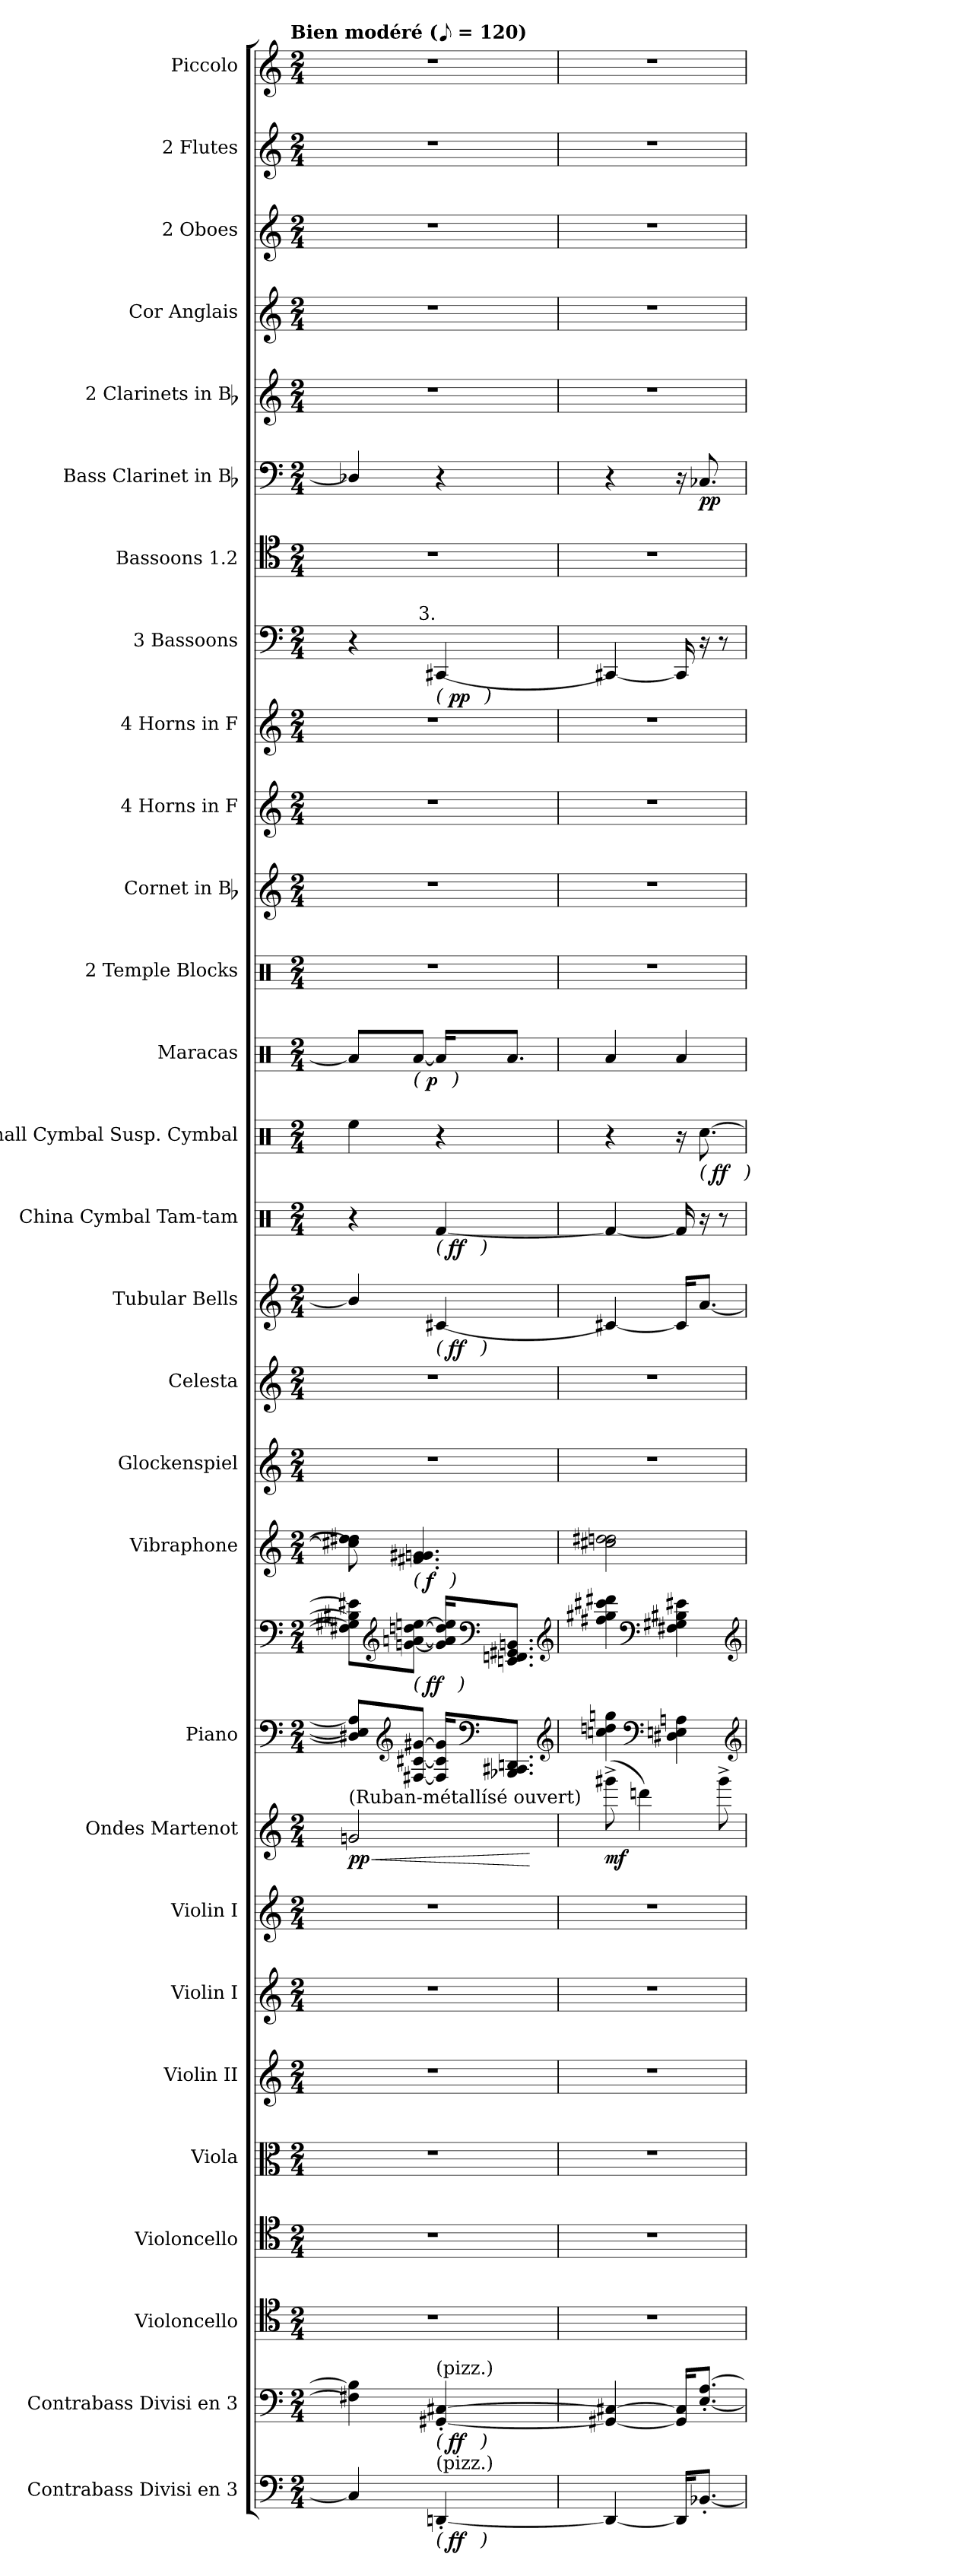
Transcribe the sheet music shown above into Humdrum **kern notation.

**kern	**dynam	**kern	**dynam	**kern	**kern	**kern	**kern	**kern	**kern	**kern	**dynam	**kern	**kern	**dynam	**kern	**dynam	**kern	**kern	**kern	**dynam	**kern	**dynam	**kern	**dynam	**kern	**dynam	**kern	**kern	**kern	**kern	**kern	**dynam	**kern	**kern	**dynam	**kern	**kern	**kern	**kern	**kern
*part29	*part29	*part28	*part28	*part27	*part26	*part25	*part24	*part23	*part22	*part21	*part21	*part20	*part20	*part20	*part19	*part19	*part18	*part17	*part16	*part16	*part15	*part15	*part14	*part14	*part13	*part13	*part12	*part11	*part10	*part9	*part8	*part8	*part7	*part6	*part6	*part5	*part4	*part3	*part2	*part1
*staff30	*staff30	*staff29	*staff29	*staff28	*staff27	*staff26	*staff25	*staff24	*staff23	*staff22	*staff22	*staff21	*staff20	*staff20/21	*staff19	*staff19	*staff18	*staff17	*staff16	*staff16	*staff15	*staff15	*staff14	*staff14	*staff13	*staff13	*staff12	*staff11	*staff10	*staff9	*staff8	*staff8	*staff7	*staff6	*staff6	*staff5	*staff4	*staff3	*staff2	*staff1
*I"Contrabass Divisi en 3	*	*I"Contrabass Divisi en 3	*	*I"Violoncello	*I"Violoncello	*I"Viola	*I"Violin II	*I"Violin I	*I"Violin I	*I"Ondes Martenot	*	*I"Piano	*	*	*I"Vibraphone	*	*I"Glockenspiel	*I"Celesta	*I"Tubular Bells	*	*I"China Cymbal Tam-tam	*	*I"Small Cymbal Susp. Cymbal	*	*I"Maracas	*	*I"2 Temple Blocks	*I"Cornet in Bb	*I"4 Horns in F	*I"4 Horns in F	*I"3 Bassoons	*	*I"Bassoons 1.2	*I"Bass Clarinet in Bb	*	*I"2 Clarinets in Bb	*I"Cor Anglais	*I"2 Oboes	*I"2 Flutes	*I"Piccolo
*I'Cb.	*	*I'Cb.	*	*I'Vc.	*I'Vc.	*I'Vla.	*I'Vln. II	*I'Vln. I	*I'Vln. I	*	*	*I'Pno	*	*	*I'Vib.	*	*I'Glock.	*I'Cel.	*I'Tub. B.	*	*	*	*	*	*	*	*	*	*I'Hn.	*I'Hn.	*I'Bsn.	*	*I'Bsn.	*I'B. Cl.	*	*I'Cl.	*I'C. A.	*I'Ob.	*I'Fl.	*I'Picc.
*clefF4	*	*clefF4	*	*clefC4	*clefC4	*clefC3	*clefG2	*clefG2	*clefG2	*clefG2	*	*clefF4	*clefF4	*	*clefG2	*	*clefG2	*clefG2	*clefG2	*	*clefX	*	*clefX	*	*clefX	*	*clefX	*clefG2	*clefG2	*clefG2	*clefF4	*	*clefC4	*clefF4	*	*clefG2	*clefG2	*clefG2	*clefG2	*clefG2
*ITrd7c12	*	*ITrd7c12	*	*	*	*	*	*	*	*	*	*	*	*	*	*	*ITrd-14c-24	*ITrd-7c-12	*	*	*	*	*	*	*	*	*	*ITrd1c2	*ITrd4c7	*ITrd4c7	*	*	*	*ITrd1c2	*	*ITrd1c2	*ITrd4c7	*	*	*ITrd-7c-12
*k[]	*	*k[]	*	*k[]	*k[]	*k[]	*k[]	*k[]	*k[]	*k[]	*	*k[]	*k[]	*	*k[]	*	*k[]	*k[]	*k[]	*	*k[]	*	*k[]	*	*k[]	*	*k[]	*k[b-e-]	*k[b-]	*k[b-]	*k[]	*	*k[]	*k[b-e-]	*	*k[b-e-]	*k[b-]	*k[]	*k[]	*k[]
!!LO:TX:omd:t=Bien modéré ([8th] = 120)
*M2/4	*	*M2/4	*	*M2/4	*M2/4	*M2/4	*M2/4	*M2/4	*M2/4	*M2/4	*	*M2/4	*M2/4	*	*M2/4	*	*M2/4	*M2/4	*M2/4	*	*M2/4	*	*M2/4	*	*M2/4	*	*M2/4	*M2/4	*M2/4	*M2/4	*M2/4	*	*M2/4	*M2/4	*	*M2/4	*M2/4	*M2/4	*M2/4	*M2/4
*MM60	*	*MM60	*	*MM60	*MM60	*MM60	*MM60	*MM60	*MM60	*MM60	*	*MM60	*MM60	*	*MM60	*	*MM60	*MM60	*MM60	*	*MM60	*	*MM60	*	*MM60	*	*MM60	*MM60	*MM60	*MM60	*MM60	*	*MM60	*MM60	*	*MM60	*MM60	*MM60	*MM60	*MM60
=1	=1	=1	=1	=1	=1	=1	=1	=1	=1	=1	=1	=1	=1	=1	=1	=1	=1	=1	=1	=1	=1	=1	=1	=1	=1	=1	=1	=1	=1	=1	=1	=1	=1	=1	=1	=1	=1	=1	=1	=1
!	!	!	!	!	!	!	!	!	!	!LO:TX:a:t=(Ruban-métallísé ouvert)	!	!	!	!	!	!	!	!	!	!	!	!	!	!	!	!	!	!	!	!	!	!	!	!	!	!	!	!	!	!
!	!	!	!	!	!	!	!	!	!	!	!LO:HP:b	!	!	!	!	!	!	!	!	!	!	!	!	!	!	!	!	!	!	!	!	!	!	!	!	!	!	!	!	!
4CC]	.	4FF#X] 4BB]	.	2r	2r	2r	2r	2r	2r	2gn	< pp	8D#X] 8En] 8An]L	8F#X] 8G#X] 8B#X] 8e#X]L	.	8cc#X] 8ddn] 8dd#X]	.	2r	2r	4b/]	.	4r	.	4Ree\	.	8Ra/L]	.	2r	2r	2r	2r	4r	.	2r	4C-X/]	.	2r	2r	2r	2r	2r
*	*	*	*	*	*	*	*	*	*	*	*	*clefG2	*clefG2	*	*	*	*	*	*	*	*	*	*	*	*	*	*	*	*	*	*	*	*	*	*	*	*	*	*	*
!	!	!	!	!	!	!	!	!	!	!	!	!	!	!LO:DY:t=( %s )	!	!LO:DY:t=( %s )	!	!	!	!	!	!	!	!	!	!LO:DY:t=( %s )	!	!	!	!	!	!	!	!	!	!	!	!	!	!
.	.	.	.	.	.	.	.	.	.	.	.	[8F#X [8c#X [8g#XJ	[8gn [8an [8ddn [8eenJ	ff	4.f#X 4.gn 4.g#X	f	.	.	.	.	.	.	.	.	[8Ra/J	p	.	.	.	.	.	.	.	.	.	.	.	.	.	.
!	!	!	!	!	!	!	!	!	!	!	!	!	!	!	!	!	!	!	!	!	!	!	!	!	!	!	!	!	!	!	!LO:TX:a:rj:t=3.	!	!	!	!	!	!	!	!	!
!	!	!LO:TX:a:t=(pizz.)	!	!	!	!	!	!	!	!	!	!	!	!	!	!	!	!	!	!	!	!	!	!	!	!	!	!	!	!	!	!	!	!	!	!	!	!	!	!
!LO:TX:a:t=(pizz.)	!	!	!	!	!	!	!	!	!	!	!	!	!	!	!	!	!	!	!	!	!	!	!	!	!	!	!	!	!	!	!	!	!	!	!	!	!	!	!	!
!	!LO:DY:t=( %s )	!	!LO:DY:t=( %s )	!	!	!	!	!	!	!	!	!	!	!	!	!	!	!	!	!LO:DY:t=( %s )	!	!LO:DY:t=( %s )	!	!	!	!	!	!	!	!	!	!LO:DY:t=( %s )	!	!	!	!	!	!	!	!
[4DDDn'	ff	[4GGG#X' [4CC#X'	ff	.	.	.	.	.	.	.	.	16F#] 16c#] 16g#]KL	16g] 16a] 16dd] 16ee]KL	.	.	.	.	.	[4c#X	ff	[4Rf/	ff	4r	.	16Ra/KL]	.	.	.	.	.	[4CC#X	pp	.	4r	.	.	.	.	.	.
*	*	*	*	*	*	*	*	*	*	*	*	*clefF4	*clefF4	*	*	*	*	*	*	*	*	*	*	*	*	*	*	*	*	*	*	*	*	*	*	*	*	*	*	*
.	.	.	.	.	.	.	.	.	.	.	.	8.BBB-X 8.CC#X 8.DDnJ	8.EEn 8.FFn 8.GG#X 8.BBnJ	.	.	.	.	.	.	.	.	.	.	.	8.Ra/J	.	.	.	.	.	.	.	.	.	.	.	.	.	.	.
*	*	*	*	*	*	*	*	*	*	*	*	*clefG2	*clefG2	*	*	*	*	*	*	*	*	*	*	*	*	*	*	*	*	*	*	*	*	*	*	*	*	*	*	*
.	.	.	.	.	.	.	.	.	.	.	[	.	.	.	.	.	.	.	.	.	.	.	.	.	.	.	.	.	.	.	.	.	.	.	.	.	.	.	.	.
=2	=2	=2	=2	=2	=2	=2	=2	=2	=2	=2	=2	=2	=2	=2	=2	=2	=2	=2	=2	=2	=2	=2	=2	=2	=2	=2	=2	=2	=2	=2	=2	=2	=2	=2	=2	=2	=2	=2	=2	=2
4DDD_	.	4GGG#X_ 4CC#X_	.	2r	2r	2r	2r	2r	2r	(8ggg#X^	mf	4ccn 4ddn 4ggn	4ff#X 4gg#X 4ccc#X 4ddd#X	.	2cc#X 2ddn 2dd#X	.	2r	2r	4c#X_	.	4Rf/_	.	4r	.	4Ra/	.	2r	2r	2r	2r	4CC#X_	.	2r	4r	.	2r	2r	2r	2r	2r
.	.	.	.	.	.	.	.	.	.	4dddn)	.	.	.	.	.	.	.	.	.	.	.	.	.	.	.	.	.	.	.	.	.	.	.	.	.	.	.	.	.	.
*	*	*	*	*	*	*	*	*	*	*	*	*clefF4	*clefF4	*	*	*	*	*	*	*	*	*	*	*	*	*	*	*	*	*	*	*	*	*	*	*	*	*	*	*
16DDDKL]	.	16GGG#]/ 16CC#]/KL	.	.	.	.	.	.	.	.	.	4D#X 4En 4An	4F#X 4G#X 4B#X 4e#X	.	.	.	.	.	16c#KL]	.	16Rf/]	.	16r	.	4Ra/	.	.	.	.	.	16CC#]	.	.	16r	.	.	.	.	.	.
!	!	!	!	!	!	!	!	!	!	!	!	!	!	!	!	!	!	!	!	!	!	!	!	!LO:DY:t=( %s )	!	!	!	!	!	!	!	!	!	!	!	!	!	!	!	!
[8.BBB-X'J	.	[8.EE' [8.AA'J	.	.	.	.	.	.	.	.	.	.	.	.	.	.	.	.	[8.aJ	.	16r	.	[8.Rcc\	ff	.	.	.	.	.	.	16r	.	.	8.BB--X	pp	.	.	.	.	.
.	.	.	.	.	.	.	.	.	.	8ggg#^	.	.	.	.	.	.	.	.	.	.	8r	.	.	.	.	.	.	.	.	.	8r	.	.	.	.	.	.	.	.	.
*	*	*	*	*	*	*	*	*	*	*	*	*clefG2	*clefG2	*	*	*	*	*	*	*	*	*	*	*	*	*	*	*	*	*	*	*	*	*	*	*	*	*	*	*
=	=	=	=	=	=	=	=	=	=	=	=	=	=	=	=	=	=	=	=	=	=	=	=	=	=	=	=	=	=	=	=	=	=	=	=	=	=	=	=	=
*-	*-	*-	*-	*-	*-	*-	*-	*-	*-	*-	*-	*-	*-	*-	*-	*-	*-	*-	*-	*-	*-	*-	*-	*-	*-	*-	*-	*-	*-	*-	*-	*-	*-	*-	*-	*-	*-	*-	*-	*-
